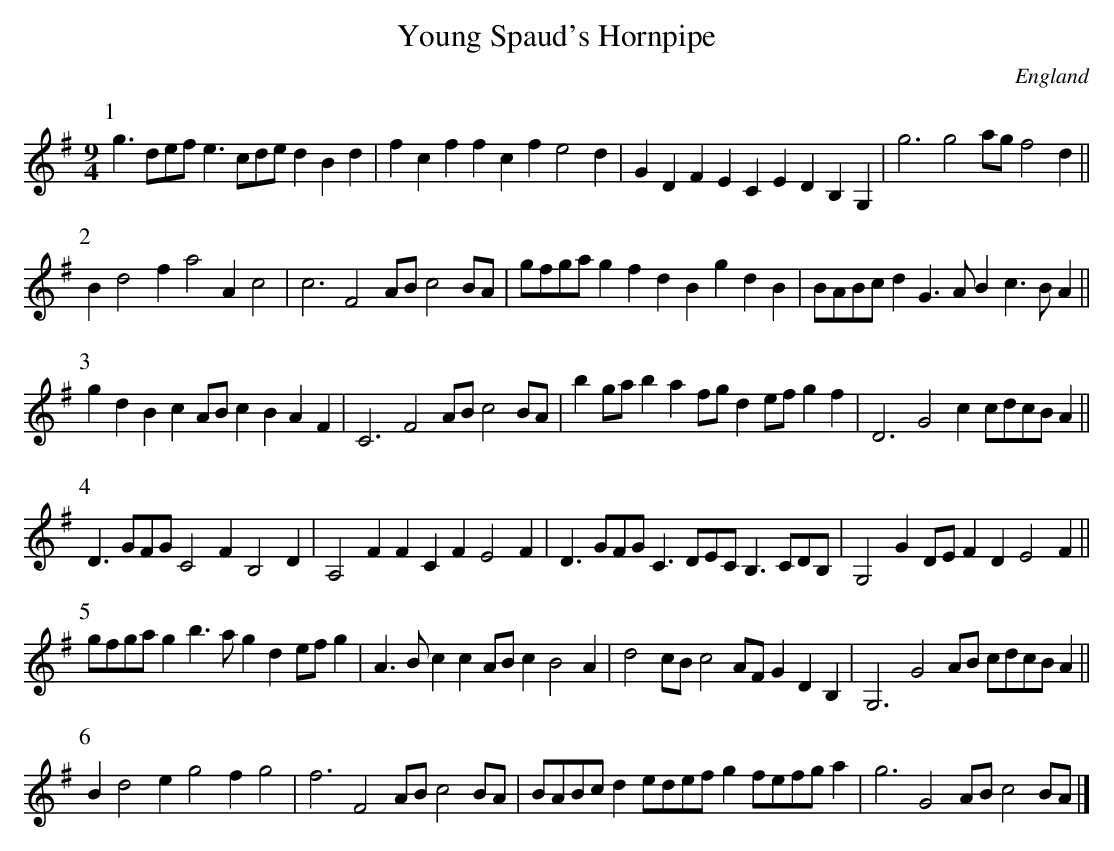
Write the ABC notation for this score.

X:1
T:Young Spaud's Hornpipe
L:1/8
M:9/4
O:England
K:G
P:1
g3 def e3 cde d2 B2 d2 | f2 c2 f2 f2 c2 f2 e4 d2 |\
G2 D2 F2 E2 C2 E2 D2 B,2 G,2 | g6 g4 ag f4 d2 ||
P:2
B2 d4 f2 a4 A2 c4 | c6 F4 AB c4 BA |\
gfga g2 f2 d2 B2 g2 d2 B2 | BABc d2 G3 A B2 c3 B A2 ||
P:3
g2 d2 B2 c2 AB c2 B2 A2 F2 | C6 F4 AB c4 BA |\
b2 ga b2 a2 fg d2 ef g2 f2 | D6 G4 c2 cdcB A2 ||
P:4
D3 GFG C4 F2 B,4 D2 | A,4 F2 F2 C2 F2 E4 F2 |\
D3 GFG C3 DEC B,3 CDB, | G,4 G2 DE F2 D2 E4 F2 ||
P:5
gfga g2 b3 a g2 d2 ef g2 | A3 B c2 c2 AB c2 B4 A2 |\
d4 cB c4 AF G2 D2 B,2 | G,6 G4 AB cdcB A2 ||
P:6
B2 d4 e2 g4 f2 g4       | f6 F4 AB c4 BA |\
BABc d2 edef g2 fefg a2 | g6 G4 AB c4 BA |]
